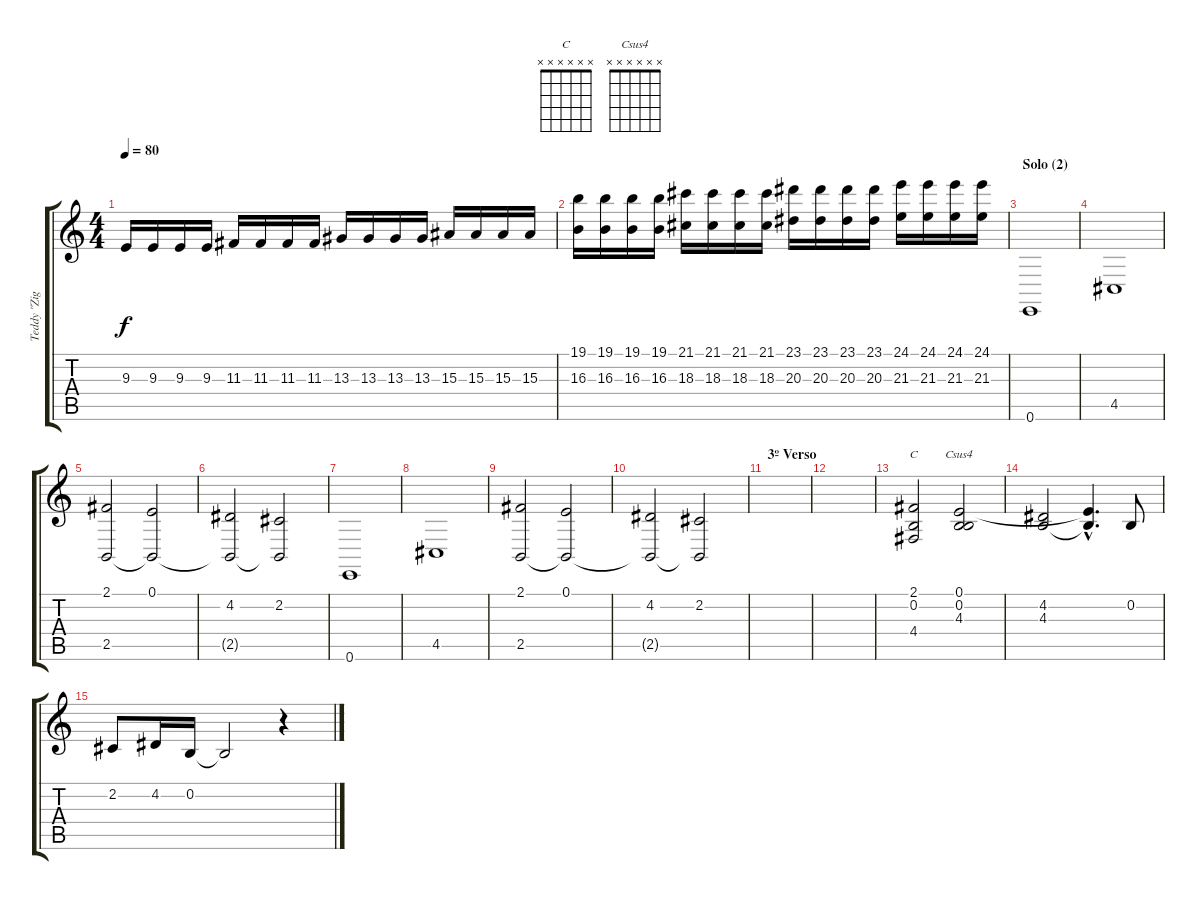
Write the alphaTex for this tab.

\track ("Teddy \"Zig Zag\"" "Teddy \"Zig") {instrument synthstrings1}
\staff {score tabs}
\tuning (E4 B3 G3 D3 A2 E2) {hide}
\chord ("C" x x x x x x)
\chord ("Csus4" x x x x x x)
\ts (4 4)
\tempo 80
\clef g2
\ks c
9.3.16{dy f} 9.3.16 9.3.16 9.3.16 11.3.16 11.3.16 11.3.16 11.3.16 13.3.16 13.3.16 13.3.16 13.3.16 15.3.16 15.3.16 15.3.16 15.3.16 |
(19.1 16.3).16 (19.1 16.3).16 (19.1 16.3).16 (19.1 16.3).16 (21.1 18.3).16 (21.1 18.3).16 (21.1 18.3).16 (21.1 18.3).16 (23.1 20.3).16 (23.1 20.3).16 (23.1 20.3).16 (23.1 20.3).16 (24.1 21.3).16 (24.1 21.3).16 (24.1 21.3).16 (24.1 21.3).16 |
\section ("" "Solo (2)")
0.6.1{volume 10} |
4.5.1 |
(2.1 2.5).2 (0.1 2.5{t}).2 |
(4.2 2.5{t}).2 (2.2 2.5{t}).2 |
0.6.1 |
4.5.1 |
(2.1 2.5).2 (0.1 2.5{t}).2 |
(4.2 2.5{t}).2 (2.2 2.5{t}).2 |
\section ("" "3º Verso")
|
|
(2.1 0.2 4.4).2{ch "C" instrument choiraahs} (0.1 0.2 4.3).2{ch "Csus4"} |
(4.2 4.3).2 (0.1{hac t} 4.3{hac t}).4{d} 0.2.8 |
2.2.8 4.2.16 0.2.16 0.2{t}.2 r.4
